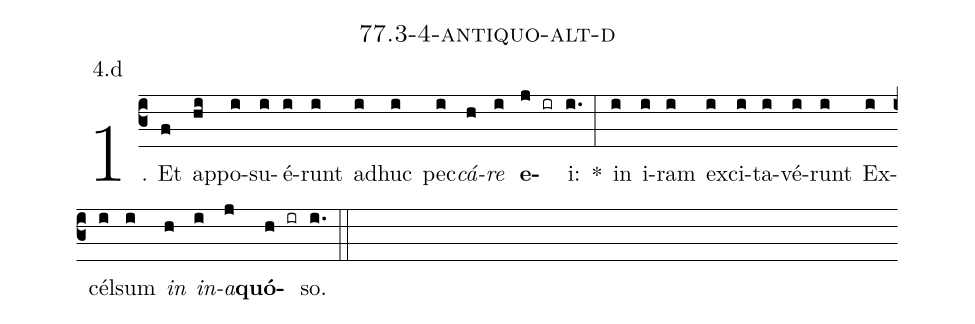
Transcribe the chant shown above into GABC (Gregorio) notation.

name: 77.3-4-antiquo-alt-d;
annotation: 4.d;
%%
(c3)1. Et(f) ap(hi)po(i)su(i)é(i)runt(i) ad(i)huc(i) pec(i)<i>cá</i>(h)<i>re</i>(i) <b>e</b>(j ir)i:(i.) *(:) in(i) i(i)ram(i) ex(i)ci(i)ta(i)vé(i)runt(i) Ex(i)cél(i)sum(i) <i>in</i>(h) <i>in</i>(i)<i>a</i>(j)<b>quó</b>(h ir)so.(i.) (::)


%E(i) u(h) o(i) u(j) a(h) e.(i.) (::)
